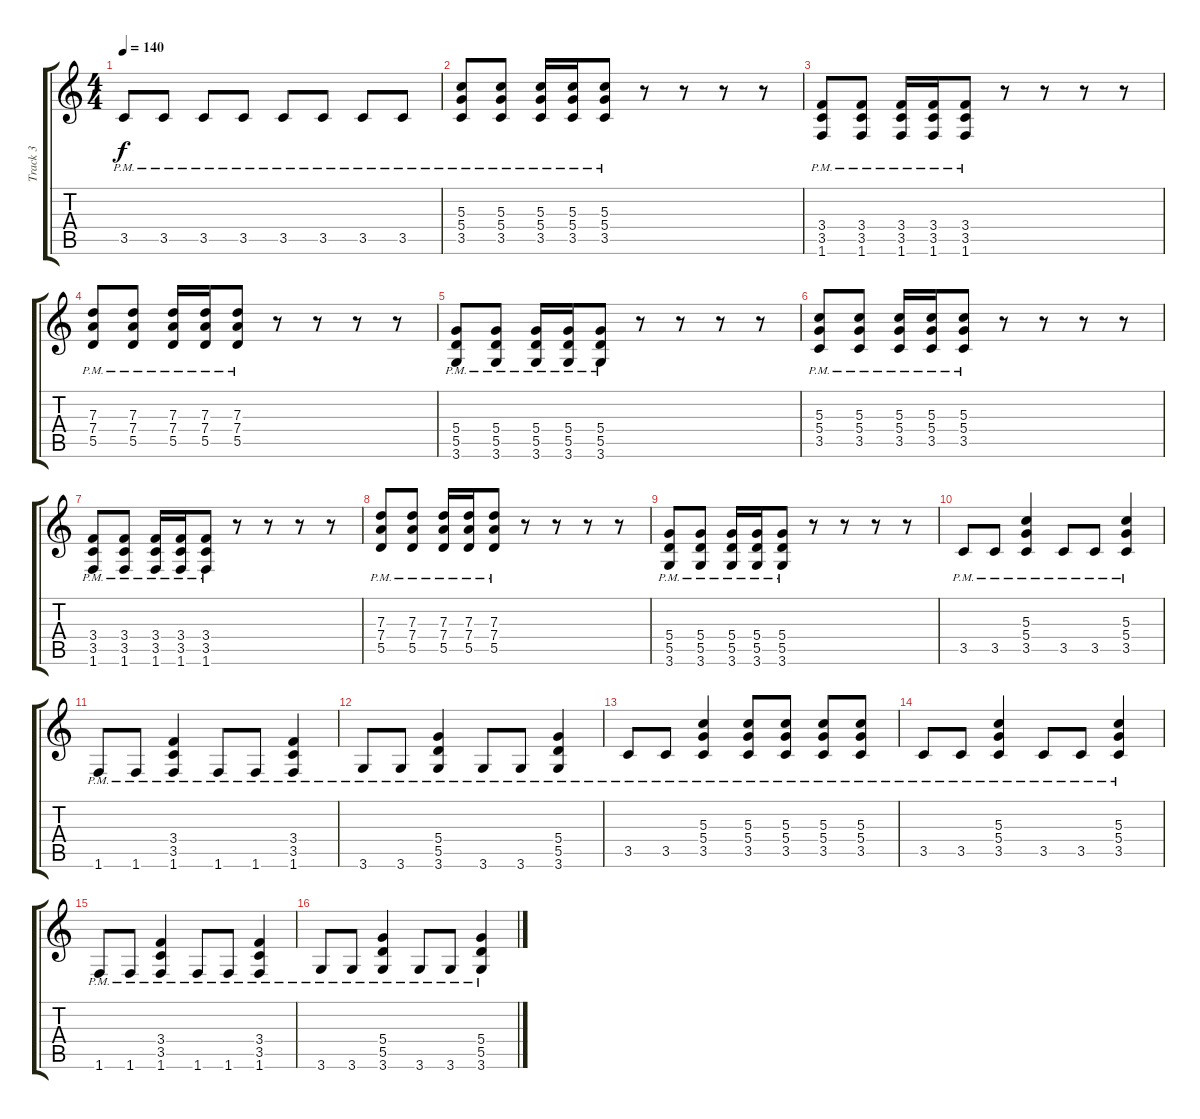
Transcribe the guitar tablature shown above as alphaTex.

\track ("Track 3" "Track 3") {instrument overdrivenguitar}
\staff {score tabs}
\tuning (E4 B3 G3 D3 A2 E2) {hide}
\ts (4 4)
\tempo 140
\clef g2
\ks c
3.5{pm}.8{dy f} 3.5{pm}.8 3.5{pm}.8 3.5{pm}.8 3.5{pm}.8 3.5{pm}.8 3.5{pm}.8 3.5{pm}.8 |
(5.3 5.4 3.5{pm}).8 (5.3 5.4 3.5{pm}).8 (5.3 5.4 3.5{pm}).16 (5.3 5.4 3.5{pm}).16 (5.3 5.4 3.5{pm}).8 r.8 r.8 r.8 r.8 |
(3.4 3.5 1.6{pm}).8 (3.4 3.5 1.6{pm}).8 (3.4 3.5 1.6{pm}).16 (3.4 3.5 1.6{pm}).16 (3.4 3.5 1.6{pm}).8 r.8 r.8 r.8 r.8 |
(7.3 7.4 5.5{pm}).8 (7.3 7.4 5.5{pm}).8 (7.3 7.4 5.5{pm}).16 (7.3 7.4 5.5{pm}).16 (7.3 7.4 5.5{pm}).8 r.8 r.8 r.8 r.8 |
(5.4 5.5 3.6{pm}).8 (5.4 5.5 3.6{pm}).8 (5.4 5.5 3.6{pm}).16 (5.4 5.5 3.6{pm}).16 (5.4 5.5 3.6{pm}).8 r.8 r.8 r.8 r.8 |
(5.3 5.4 3.5{pm}).8 (5.3 5.4 3.5{pm}).8 (5.3 5.4 3.5{pm}).16 (5.3 5.4 3.5{pm}).16 (5.3 5.4 3.5{pm}).8 r.8 r.8 r.8 r.8 |
(3.4 3.5 1.6{pm}).8 (3.4 3.5 1.6{pm}).8 (3.4 3.5 1.6{pm}).16 (3.4 3.5 1.6{pm}).16 (3.4 3.5 1.6{pm}).8 r.8 r.8 r.8 r.8 |
(7.3 7.4 5.5{pm}).8 (7.3 7.4 5.5{pm}).8 (7.3 7.4 5.5{pm}).16 (7.3 7.4 5.5{pm}).16 (7.3 7.4 5.5{pm}).8 r.8 r.8 r.8 r.8 |
(5.4 5.5 3.6{pm}).8 (5.4 5.5 3.6{pm}).8 (5.4 5.5 3.6{pm}).16 (5.4 5.5 3.6{pm}).16 (5.4 5.5 3.6{pm}).8 r.8 r.8 r.8 r.8 |
3.5{pm}.8 3.5{pm}.8 (5.3 5.4 3.5{pm}).4 3.5{pm}.8 3.5{pm}.8 (5.3 5.4 3.5{pm}).4 |
1.6{pm}.8 1.6{pm}.8 (3.4 3.5 1.6{pm}).4 1.6{pm}.8 1.6{pm}.8 (3.4 3.5 1.6{pm}).4 |
3.6{pm}.8 3.6{pm}.8 (5.4 5.5 3.6{pm}).4 3.6{pm}.8 3.6{pm}.8 (5.4 5.5 3.6{pm}).4 |
3.5{pm}.8 3.5{pm}.8 (5.3 5.4 3.5{pm}).4 (5.3 5.4 3.5{pm}).8 (5.3 5.4 3.5{pm}).8 (5.3 5.4 3.5{pm}).8 (5.3 5.4 3.5{pm}).8 |
3.5{pm}.8 3.5{pm}.8 (5.3 5.4 3.5{pm}).4 3.5{pm}.8 3.5{pm}.8 (5.3 5.4 3.5{pm}).4 |
1.6{pm}.8 1.6{pm}.8 (3.4 3.5 1.6{pm}).4 1.6{pm}.8 1.6{pm}.8 (3.4 3.5 1.6{pm}).4 |
3.6{pm}.8 3.6{pm}.8 (5.4 5.5 3.6{pm}).4 3.6{pm}.8 3.6{pm}.8 (5.4 5.5 3.6{pm}).4
